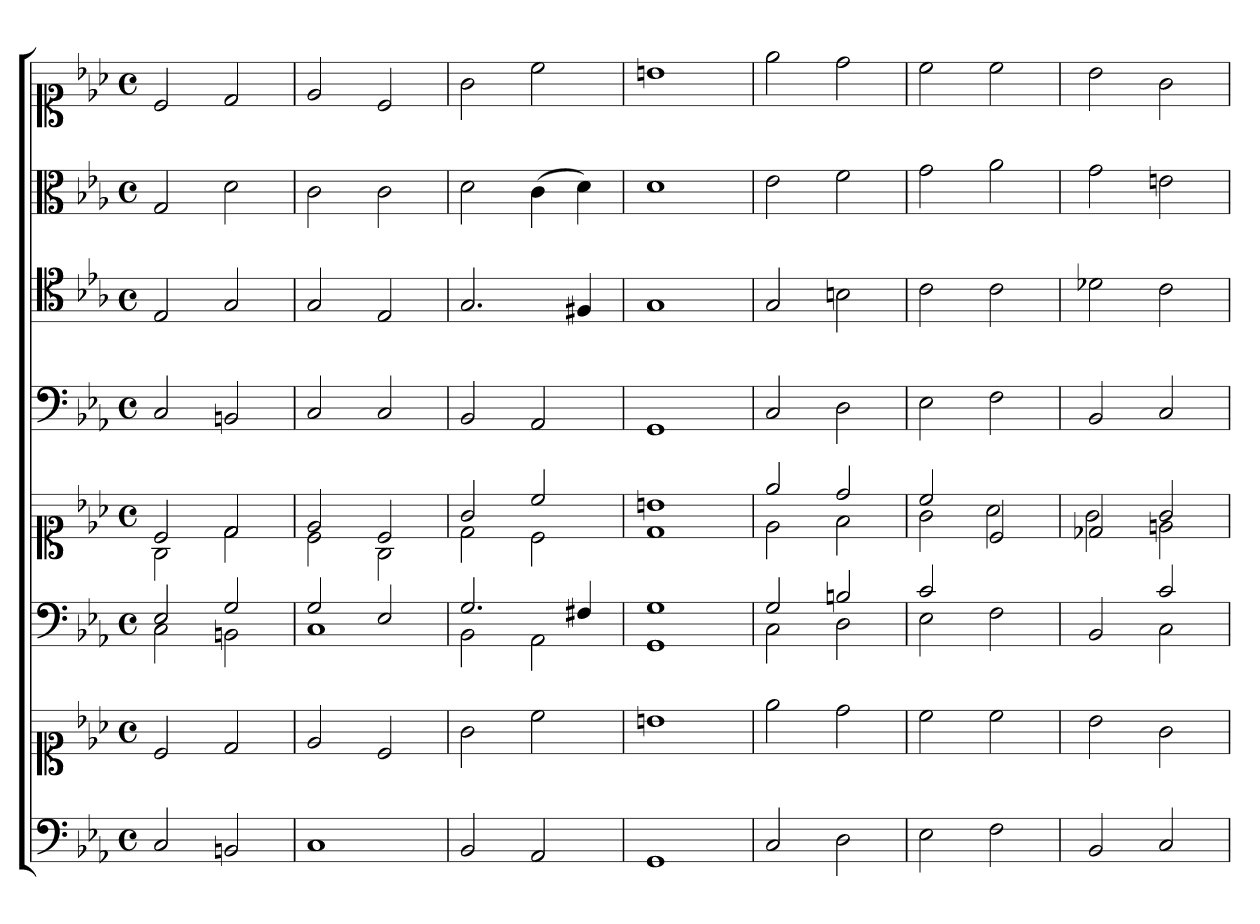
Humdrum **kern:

**kern	**kern	**kern	**kern	**kern	**kern	**kern	**kern
*part6	*part6	*part5	*part5	*part4	*part3	*part2	*part1
*staff8	*staff7	*staff6	*staff5	*staff4	*staff3	*staff2	*staff1
*clefF4	*clefC1	*clefF4	*clefC1	*clefF4	*clefC4	*clefC3	*clefC1
*k[b-e-a-]	*k[b-e-a-]	*k[b-e-a-]	*k[b-e-a-]	*k[b-e-a-]	*k[b-e-a-]	*k[b-e-a-]	*k[b-e-a-]
*E-:	*E-:	*E-:	*E-:	*E-:	*E-:	*E-:	*E-:
*M4/4	*M4/4	*M4/4	*M4/4	*M4/4	*M4/4	*M4/4	*M4/4
*met(c)	*met(c)	*met(c)	*met(c)	*met(c)	*met(c)	*met(c)	*met(c)
*MM180	*MM180	*MM180	*MM180	*MM180	*MM180	*MM180	*MM180
=1	=1	=1	=1	=1	=1	=1	=1
*	*	*^	*^	*	*	*	*
2C	2c	2E-	2C	2c	2G	2C	2E-	2G	2c
2BBn	2d	2G	2BBn	2d	2d	2BBn	2G	2d	2d
=2	=2	=2	=2	=2	=2	=2	=2	=2	=2
1C	2e-	2G	1C	2e-	2c	2C	2G	2c	2e-
.	2c	2E-	.	2c	2G	2C	2E-	2c	2c
=3	=3	=3	=3	=3	=3	=3	=3	=3	=3
2BB-	2g	2.G	2BB-	2g	2d	2BB-	2.G	2d	2g
2AA-	2cc	.	2AA-	2cc	2c	2AA-	.	(4c	2cc
.	.	4F#X	.	.	.	.	4F#X	4d)	.
=4	=4	=4	=4	=4	=4	=4	=4	=4	=4
1GG	1bn	1G	1GG	1bn	1d	1GG	1G	1d	1bn
=5	=5	=5	=5	=5	=5	=5	=5	=5	=5
2C	2ee-	2G	2C	2ee-	2e-	2C	2G	2e-	2ee-
2D	2dd	2Bn	2D	2dd	2f	2D	2Bn	2f	2dd
=6	=6	=6	=6	=6	=6	=6	=6	=6	=6
2E-	2cc	2c	2E-	2cc	2g	2E-	2c	2g	2cc
2F	2cc	2ryy	2F	2c	2a-	2F	2c	2a-	2cc
=7	=7	=7	=7	=7	=7	=7	=7	=7	=7
2BB-	2b-	2ryy	2BB-	2d-X	2g	2BB-	2d-X	2g	2b-
2C	2g	2c	2C	2g	2en	2C	2c	2en	2g
*	*	*v	*v	*	*	*	*	*	*
*	*	*	*v	*v	*	*	*	*
=	=	=	=	=	=	=	=
*-	*-	*-	*-	*-	*-	*-	*-
